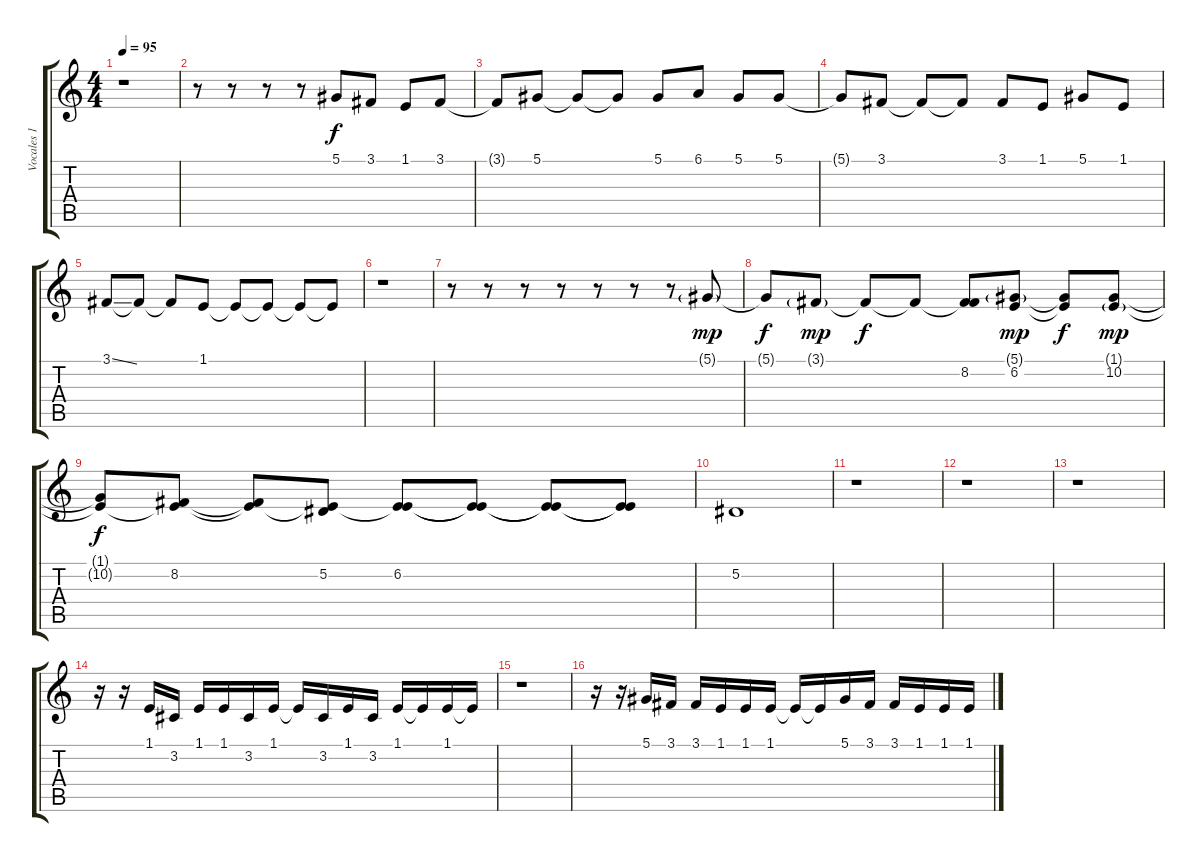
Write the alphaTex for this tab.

\track ("Vocales 1" "Vocales 1") {instrument acousticgrandpiano}
\staff {score tabs}
\tuning (Eb4 Bb3 Gb3 Db3 Ab2 Db2) {hide}
\ts (4 4)
\tempo 95
\clef g2
\ks c
r.1{dy f} |
r.8 r.8 r.8 r.8 5.1.8 3.1.8 1.1.8 3.1.8 |
3.1{t}.8 5.1.8 5.1{t}.8 5.1{t}.8 5.1.8 6.1.8 5.1.8 5.1.8 |
5.1{t}.8 3.1.8 3.1{t}.8 3.1{t}.8 3.1.8 1.1.8 5.1.8 1.1.8 |
3.1{ss}.8 3.1{t}.8 3.1{t}.8 1.1.8 1.1{t}.8 1.1{t}.8 1.1{t}.8 1.1{t}.8 |
r.1 |
r.8 r.8 r.8 r.8 r.8 r.8 r.8 5.1{g}.8{dy mp} |
5.1{t}.8{dy f} 3.1{g}.8{dy mp} 3.1{t}.8{dy f} 3.1{t}.8 (3.1{t} 8.2).8 (5.1{g} 6.2).8{dy mp} (5.1{t} 6.2{t}).8{dy f} (1.1{g} 10.2).8{dy mp} |
(1.1{t} 10.2{t}).8{dy f} (1.1{t} 8.2).8 (1.1{t} 8.2{t}).8 (1.1{t} 5.2).8 (1.1{t} 6.2).8 (1.1{t} 6.2{t}).8 (1.1{t} 6.2{t}).8 (1.1{t} 6.2{t}).8 |
5.2.1 |
r.1 |
r.1 |
r.1 |
r.16 r.16 1.1.16 3.2.16 1.1.16 1.1.16 3.2.16 1.1.16 1.1{t}.16 3.2.16 1.1.16 3.2.16 1.1.16 1.1{t}.16 1.1.16 1.1{t}.16 |
r.1 |
r.16 r.16 5.1.16 3.1.16 3.1.16 1.1.16 1.1.16 1.1.16 1.1{t}.16 1.1{t}.16 5.1.16 3.1.16 3.1.16 1.1.16 1.1.16 1.1.16
